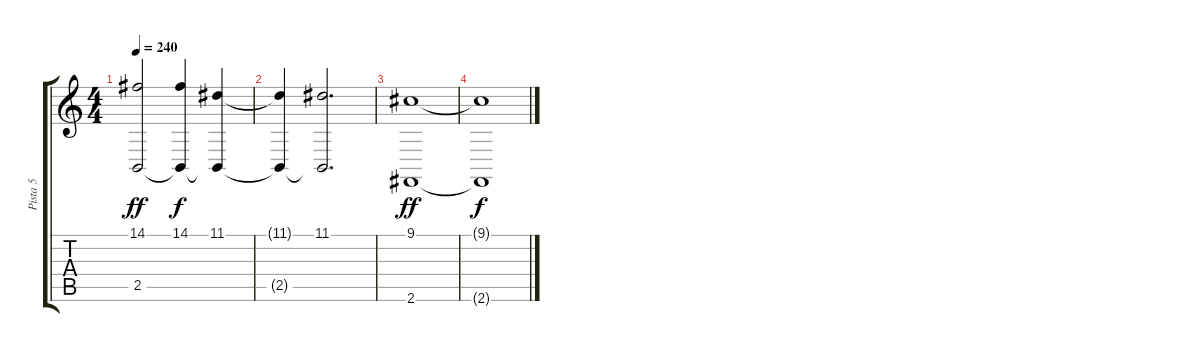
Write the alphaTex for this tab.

\track ("Pista 5" "Pista 5") {instrument acousticgrandpiano}
\staff {score tabs}
\tuning (E4 B3 G3 D3 A2 E2) {hide}
\ts (4 4)
\tempo 240
\clef g2
\ks c
(14.1 2.5).2{dy ff} (14.1 2.5{t}).4{dy f} (11.1 2.5{t}).4 |
(11.1{t} 2.5{t}).4 (11.1 2.5{t}).2{d} |
(9.1 2.6).1{dy ff} |
(9.1{t} 2.6{t}).1{dy f}
